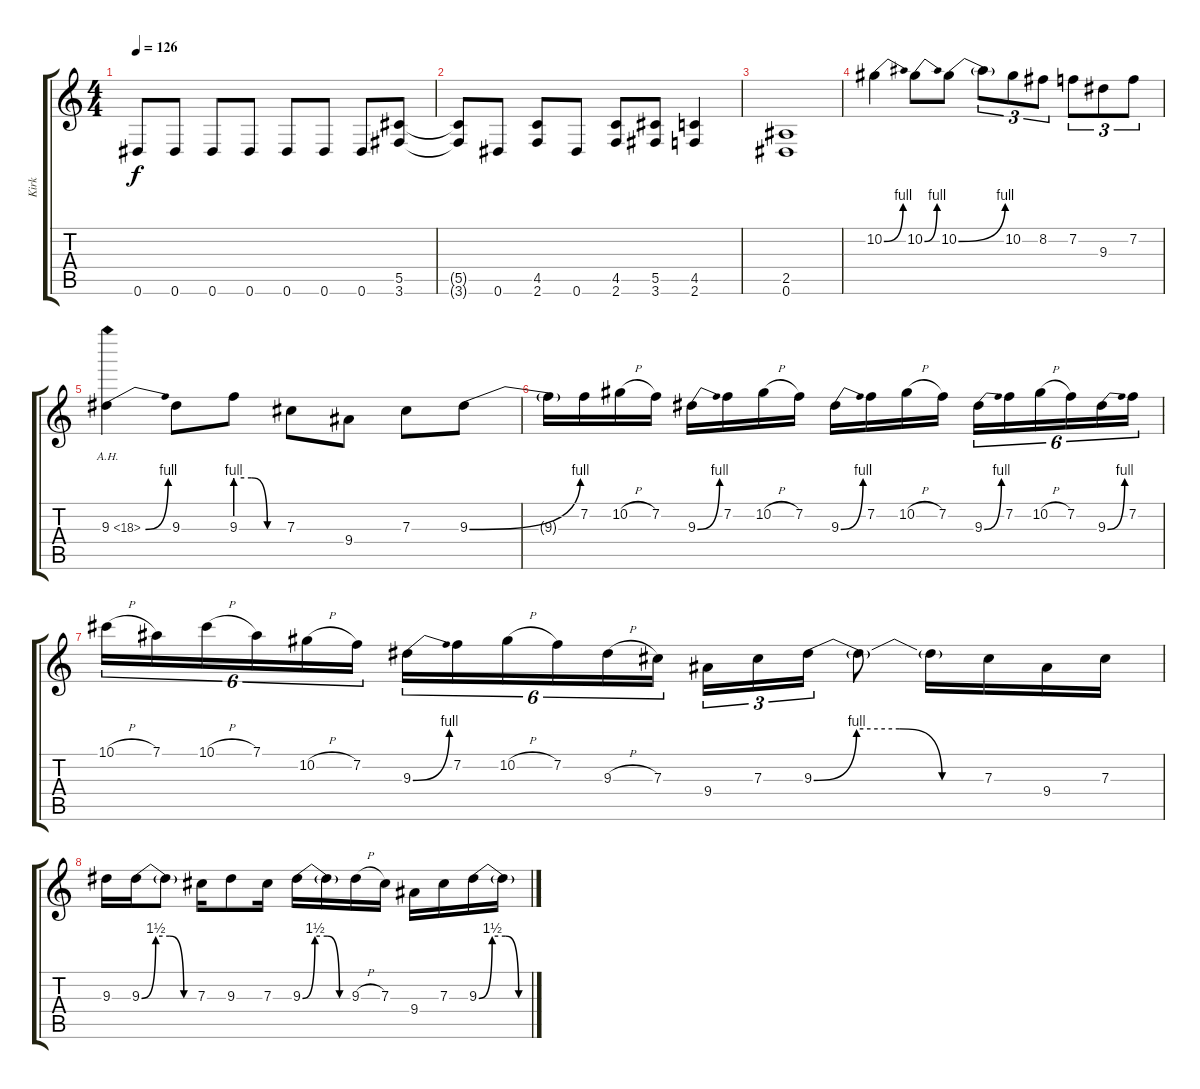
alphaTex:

\track ("Kirk" "Kirk") {instrument distortionguitar}
\staff {score tabs}
\tuning (Eb4 Bb3 Gb3 Db3 Ab2 Eb2) {hide}
\ts (4 4)
\tempo 126
\clef g2
\ks c
0.6.8{dy f} 0.6.8 0.6.8 0.6.8 0.6.8 0.6.8 0.6.8 (5.5 3.6).8 |
(5.5{t} 3.6{t}).8 0.6.8 (4.5 2.6).8 0.6.8 (4.5 2.6).8 (5.5 3.6).8 (4.5 2.6).4 |
(2.5 0.6).1 |
10.2{be (bend 0 0 60 4)}.4{volume 16} 10.2{be (bend 0 0 60 4)}.8 10.2{be (bend 0 0 60 4)}.8 10.2{t}.8{tu (3 2)} 10.2.8{tu (3 2)} 8.2.8{tu (3 2)} 7.2.8{tu (3 2)} 9.3.8{tu (3 2)} 7.2.8{tu (3 2)} |
9.3{be (bend 0 0 60 4) ah 9}.4 9.3.8 9.3{be (custom 0 4 20 4 40 0 60 0)}.8 7.3.8 9.4.8 7.3.8 9.3{be (bend 0 0 60 4)}.8 |
9.3{t}.16 7.2.16 10.2{h}.16 7.2.16 9.3{be (bend 0 0 60 4)}.16 7.2.16 10.2{h}.16 7.2.16 9.3{be (bend 0 0 60 4)}.16 7.2.16 10.2{h}.16 7.2.16 9.3{be (bend 0 0 60 4)}.16{tu (6 4)} 7.2.16{tu (6 4)} 10.2{h}.16{tu (6 4)} 7.2.16{tu (6 4)} 9.3{be (bend 0 0 60 4)}.16{tu (6 4)} 7.2.16{tu (6 4)} |
10.1{h}.16{tu (6 4)} 7.1.16{tu (6 4)} 10.1{h}.16{tu (6 4)} 7.1.16{tu (6 4)} 10.2{h}.16{tu (6 4)} 7.2.16{tu (6 4)} 9.3{be (bend 0 0 60 4)}.16{tu (6 4)} 7.2.16{tu (6 4)} 10.2{h}.16{tu (6 4)} 7.2.16{tu (6 4)} 9.3{h}.16{tu (6 4)} 7.3.16{tu (6 4)} 9.4.16{tu (3 2)} 7.3.16{tu (3 2)} 9.3{be (custom 0 0 15 4 30 4 45 0 60 0)}.16{tu (3 2)} 9.3{t}.8 9.3{t}.16 7.3.16 9.4.16 7.3.16 |
9.3.16 9.3{be (custom 0 0 15 6 30 6 45 0 60 0)}.16 9.3{t}.8 7.3.16 9.3.8 7.3.16 9.3{be (custom 0 0 15 6 30 6 45 0 60 0)}.16 9.3{t}.16 9.3{h}.16 7.3.16 9.4.16 7.3.16 9.3{be (custom 0 0 15 6 30 6 45 0 60 0)}.16 9.3{t}.16
